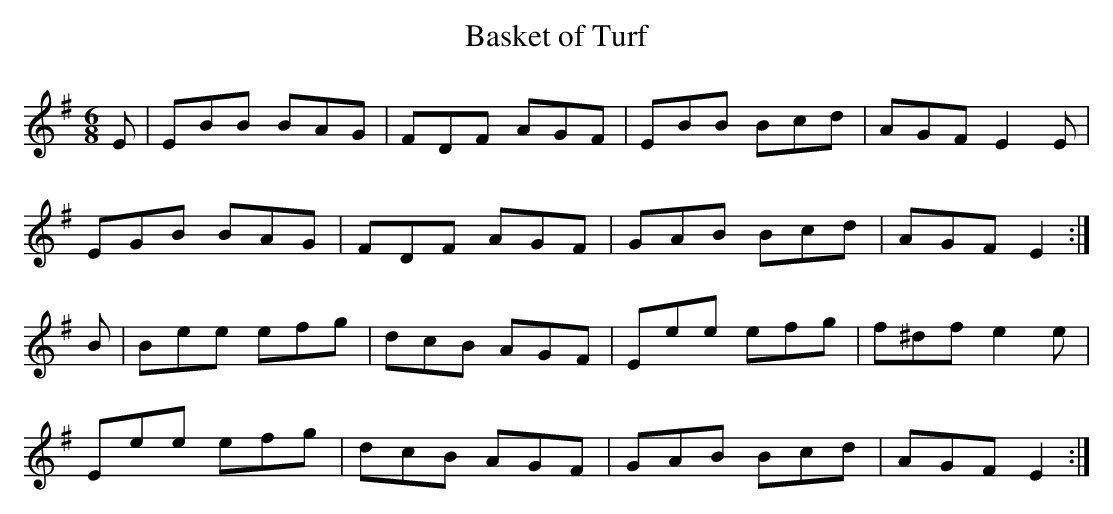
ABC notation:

X:1
T: Basket of Turf
M: 6/8
L: 1/8
K: Em
E | EBB BAG | FDF AGF | EBB Bcd | AGF E2E |
EGB BAG | FDF AGF | GAB Bcd | AGF E2 :|
B | Bee efg | dcB AGF | Eee efg | f^df e2e |
Eee efg | dcB AGF | GAB Bcd | AGF E2 :|
